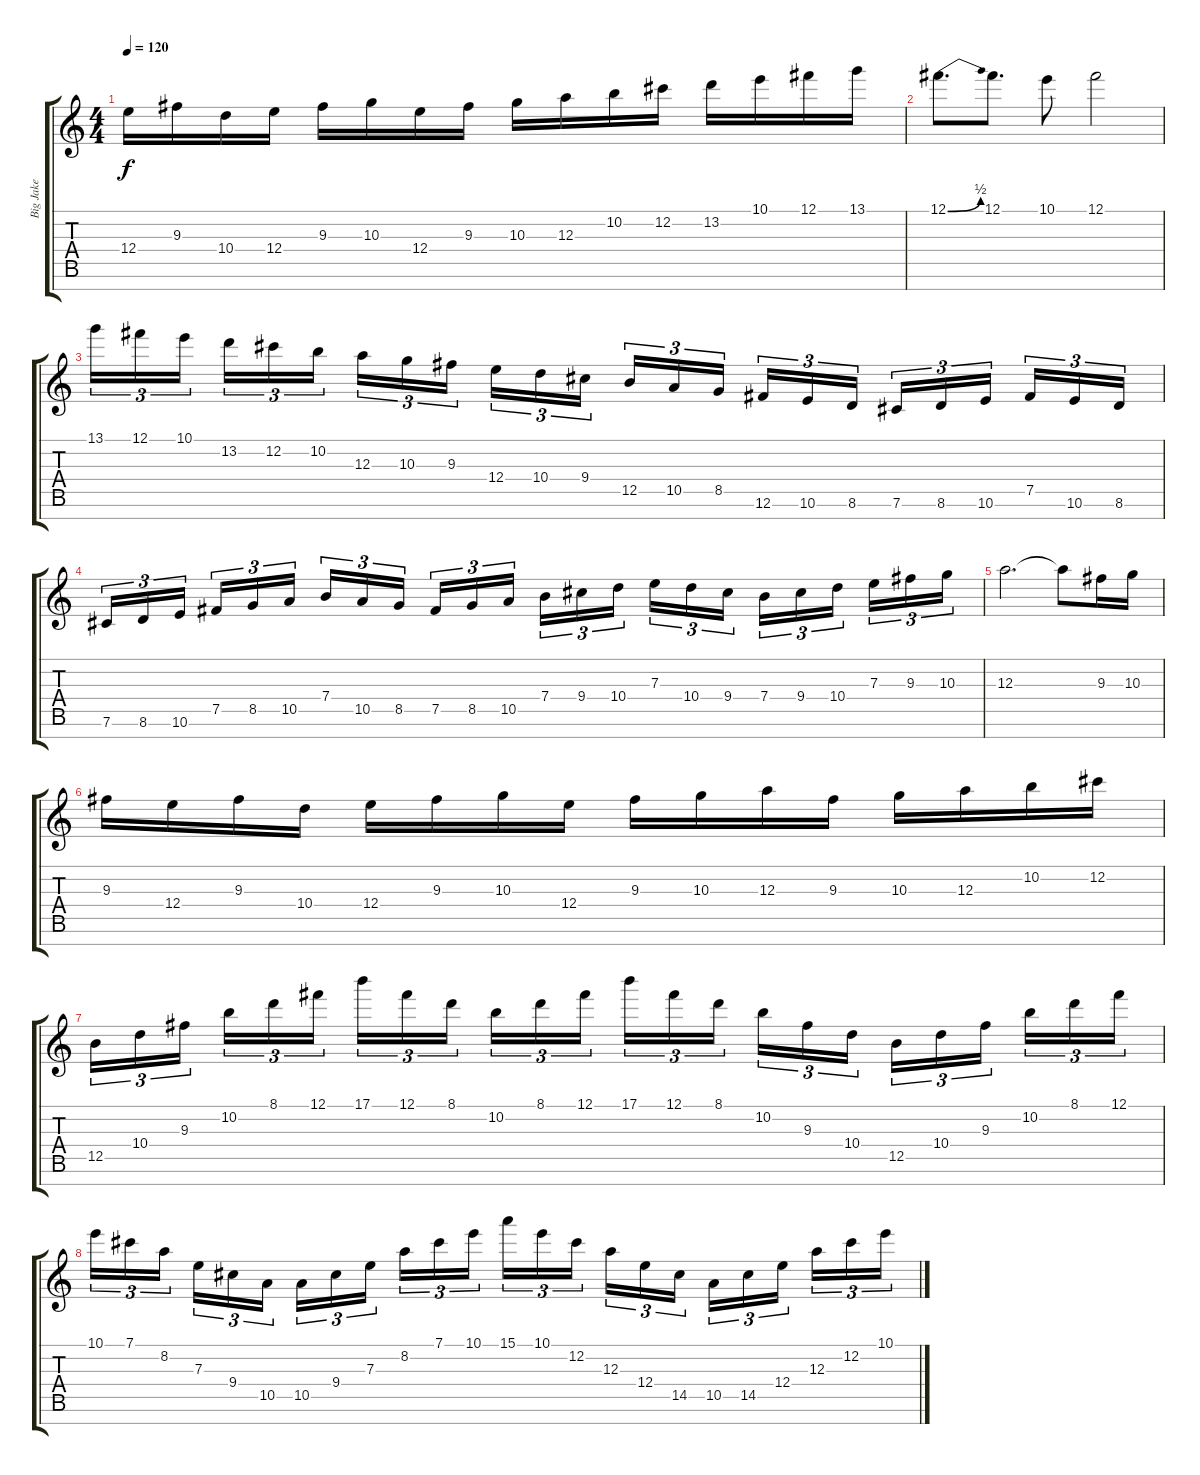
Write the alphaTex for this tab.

\track ("Big Jake" "Big Jake") {instrument distortionguitar}
\staff {score tabs}
\tuning (Gb4 Db4 A3 E3 B2 Gb2 B1) {hide}
\ts (4 4)
\tempo 120
\clef g2
\ks c
12.4.16{dy f} 9.3.16 10.4.16 12.4.16 9.3.16 10.3.16 12.4.16 9.3.16 10.3.16 12.3.16 10.2.16 12.2.16 13.2.16 10.1.16 12.1.16 13.1.16 |
12.1{be (bend 0 0 60 2)}.8{d} 12.1.8{d} 10.1.8 12.1.2 |
13.1.16{tu (3 2)} 12.1.16{tu (3 2)} 10.1.16{tu (3 2) beam splitsecondary} 13.2.16{tu (3 2)} 12.2.16{tu (3 2)} 10.2.16{tu (3 2)} 12.3.16{tu (3 2)} 10.3.16{tu (3 2)} 9.3.16{tu (3 2) beam splitsecondary} 12.4.16{tu (3 2)} 10.4.16{tu (3 2)} 9.4.16{tu (3 2)} 12.5.16{tu (3 2)} 10.5.16{tu (3 2)} 8.5.16{tu (3 2) beam splitsecondary} 12.6.16{tu (3 2)} 10.6.16{tu (3 2)} 8.6.16{tu (3 2)} 7.6.16{tu (3 2)} 8.6.16{tu (3 2)} 10.6.16{tu (3 2) beam splitsecondary} 7.5.16{tu (3 2)} 10.6.16{tu (3 2)} 8.6.16{tu (3 2)} |
7.6.16{tu (3 2)} 8.6.16{tu (3 2)} 10.6.16{tu (3 2) beam splitsecondary} 7.5.16{tu (3 2)} 8.5.16{tu (3 2)} 10.5.16{tu (3 2)} 7.4.16{tu (3 2)} 10.5.16{tu (3 2)} 8.5.16{tu (3 2) beam splitsecondary} 7.5.16{tu (3 2)} 8.5.16{tu (3 2)} 10.5.16{tu (3 2)} 7.4.16{tu (3 2)} 9.4.16{tu (3 2)} 10.4.16{tu (3 2) beam splitsecondary} 7.3.16{tu (3 2)} 10.4.16{tu (3 2)} 9.4.16{tu (3 2)} 7.4.16{tu (3 2)} 9.4.16{tu (3 2)} 10.4.16{tu (3 2) beam splitsecondary} 7.3.16{tu (3 2)} 9.3.16{tu (3 2)} 10.3.16{tu (3 2)} |
12.3.2{d} 12.3{t}.8 9.3.16 10.3.16 |
9.3.16 12.4.16 9.3.16 10.4.16 12.4.16 9.3.16 10.3.16 12.4.16 9.3.16 10.3.16 12.3.16 9.3.16 10.3.16 12.3.16 10.2.16 12.2.16 |
12.5.16{tu (3 2)} 10.4.16{tu (3 2)} 9.3.16{tu (3 2) beam splitsecondary} 10.2.16{tu (3 2)} 8.1.16{tu (3 2)} 12.1.16{tu (3 2)} 17.1.16{tu (3 2)} 12.1.16{tu (3 2)} 8.1.16{tu (3 2) beam splitsecondary} 10.2.16{tu (3 2)} 8.1.16{tu (3 2)} 12.1.16{tu (3 2)} 17.1.16{tu (3 2)} 12.1.16{tu (3 2)} 8.1.16{tu (3 2) beam splitsecondary} 10.2.16{tu (3 2)} 9.3.16{tu (3 2)} 10.4.16{tu (3 2)} 12.5.16{tu (3 2)} 10.4.16{tu (3 2)} 9.3.16{tu (3 2) beam splitsecondary} 10.2.16{tu (3 2)} 8.1.16{tu (3 2)} 12.1.16{tu (3 2)} |
10.1.16{tu (3 2)} 7.1.16{tu (3 2)} 8.2.16{tu (3 2) beam splitsecondary} 7.3.16{tu (3 2)} 9.4.16{tu (3 2)} 10.5.16{tu (3 2)} 10.5.16{tu (3 2)} 9.4.16{tu (3 2)} 7.3.16{tu (3 2) beam splitsecondary} 8.2.16{tu (3 2)} 7.1.16{tu (3 2)} 10.1.16{tu (3 2)} 15.1.16{tu (3 2)} 10.1.16{tu (3 2)} 12.2.16{tu (3 2) beam splitsecondary} 12.3.16{tu (3 2)} 12.4.16{tu (3 2)} 14.5.16{tu (3 2)} 10.5.16{tu (3 2)} 14.5.16{tu (3 2)} 12.4.16{tu (3 2) beam splitsecondary} 12.3.16{tu (3 2)} 12.2.16{tu (3 2)} 10.1.16{tu (3 2)}
